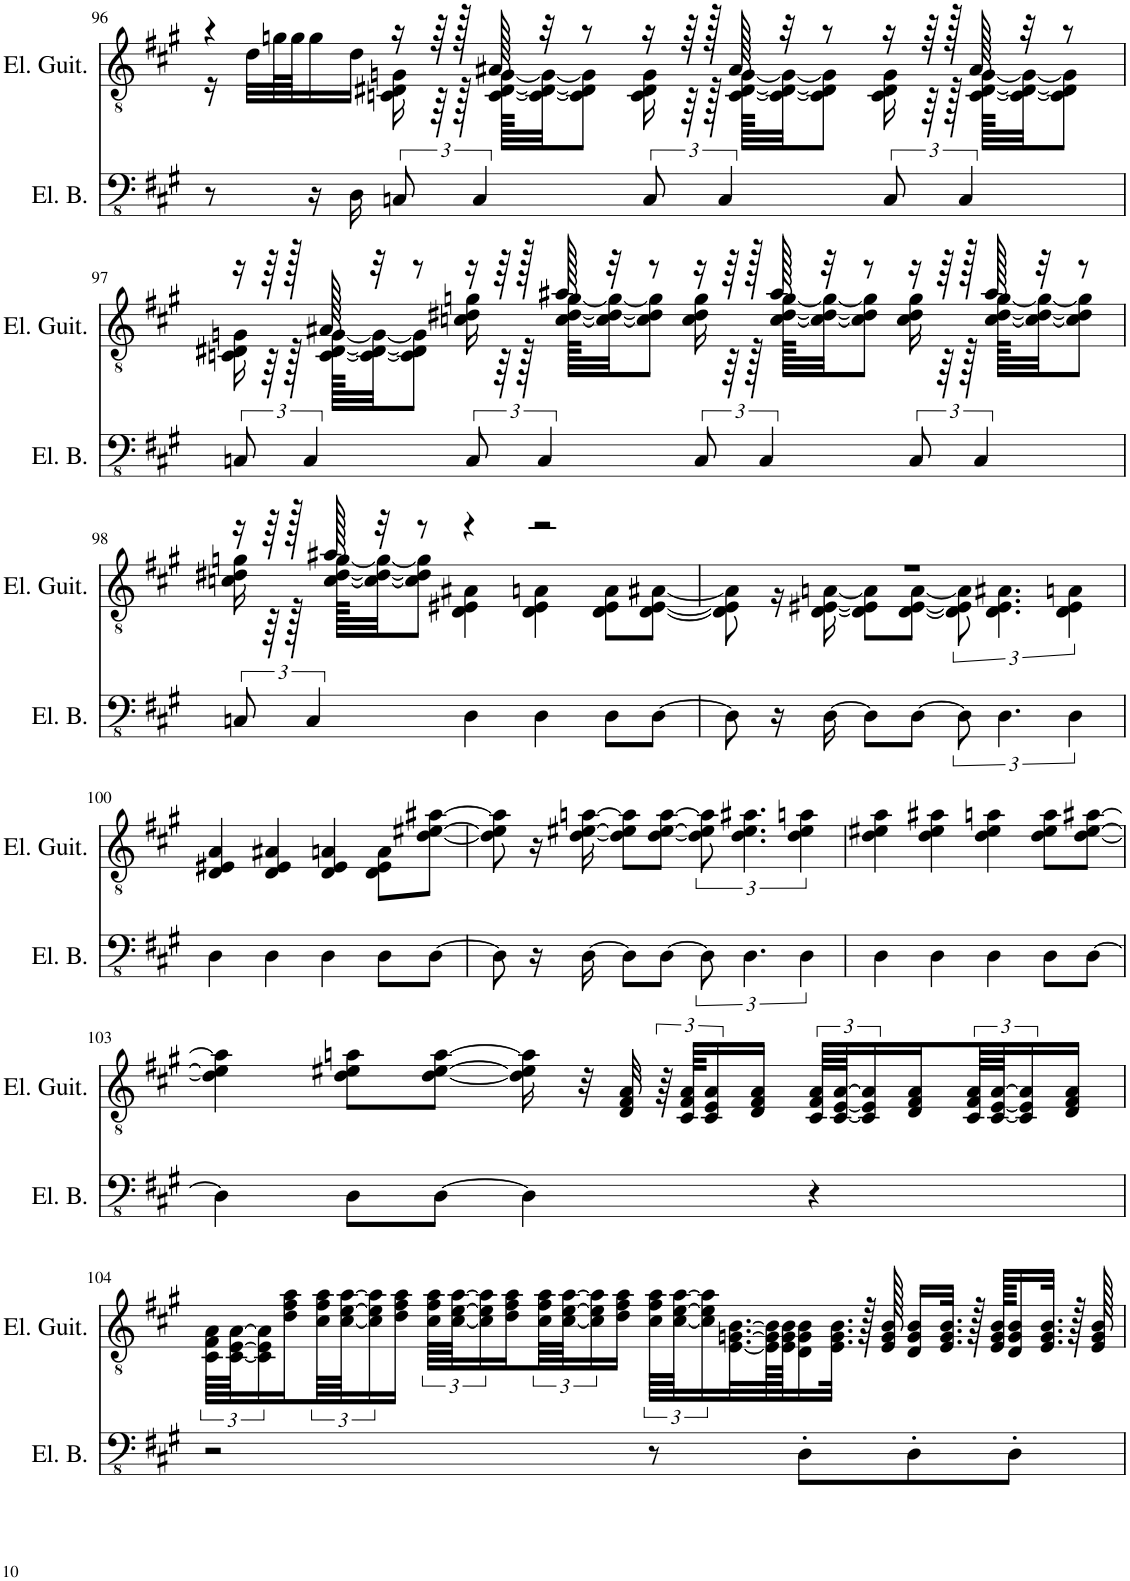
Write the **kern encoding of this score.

**kern	**kern
*part2	*part1
*staff2	*staff1
*I"Electric Bass	*I"Electric Guitar
*I'El. B.	*I'El. Guit.
!!LO:PB:g=z
*clefFv4	*clefGv2
*k[f#c#g#]	*k[f#c#g#]
*M4/4	*M4/4
=96	=96
*	*^
8r	4r	16r
.	.	32d\LLL
.	.	64gn\L
.	.	64g\JJ
16r	.	16g\
16DD\	.	16d\JJ
12CCn/	16r	16Cn\ 16D#X\ 16Gn\
.	64r	64r
.	128r	128r
6CC/	.	.
.	128A#X/	[128C\ [128D#\ [128G\KKLLL
.	32r	32C\_ 32D#\_ 32G\_JJ
.	8r	8C\] 8D#\] 8G\]J
12CC/	16r	16C\ 16D#\ 16G\
.	64r	64r
.	128r	128r
6CC/	.	.
.	128A#/	[128C\ [128D#\ [128G\KKLLL
.	32r	32C\_ 32D#\_ 32G\_JJ
.	8r	8C\] 8D#\] 8G\]J
12CC/	16r	16C\ 16D#\ 16G\
.	64r	64r
.	128r	128r
6CC/	.	.
.	128A#/	[128C\ [128D#\ [128G\KKLLL
.	32r	32C\_ 32D#\_ 32G\_JJ
.	8r	8C\] 8D#\] 8G\]J
!!LO:LB:g=z	!!
=97	=97	=97
12CCn/	16r	16Cn\ 16D#X\ 16Gn\
.	64r	64r
.	128r	128r
6CC/	.	.
.	128A#X/	[128C\ [128D#\ [128G\KKLLL
.	32r	32C\_ 32D#\_ 32G\_JJ
.	8r	8C\] 8D#\] 8G\]J
12CC/	16r	16cn\ 16d#X\ 16gn\
.	64r	64r
.	128r	128r
6CC/	.	.
.	128a#X/	[128c\ [128d#\ [128g\KKLLL
.	32r	32c\_ 32d#\_ 32g\_JJ
.	8r	8c\] 8d#\] 8g\]J
12CC/	16r	16c\ 16d#\ 16g\
.	64r	64r
.	128r	128r
6CC/	.	.
.	128a#/	[128c\ [128d#\ [128g\KKLLL
.	32r	32c\_ 32d#\_ 32g\_JJ
.	8r	8c\] 8d#\] 8g\]J
12CC/	16r	16c\ 16d#\ 16g\
.	64r	64r
.	128r	128r
6CC/	.	.
.	128a#/	[128c\ [128d#\ [128g\KKLLL
.	32r	32c\_ 32d#\_ 32g\_JJ
.	8r	8c\] 8d#\] 8g\]J
!!LO:LB:g=z	!!
=98	=98	=98
12CCn/	16r	16cn\ 16d#X\ 16gn\
.	64r	64r
.	128r	128r
6CC/	.	.
.	128a#X/	[128c\ [128d#\ [128g\KKLLL
.	32r	32c\_ 32d#\_ 32g\_JJ
.	8r	8c\] 8d#\] 8g\]J
4DD\	4r	4D\ 4E#X\ 4A#X\
4DD\	2r	4D\ 4E#\ 4An\
8DD\L	.	8D\ 8E#\ 8A\L
[8DD\J	.	[8D\ [8E#\ [8A#X\J
=99	=99	=99
8DD\]	1r	8D\] 8E#\] 8A#\]
16r	.	16r
[16DD\	.	[16D\ [16E#X\ [16An\
8DD\L]	.	8D\] 8E#\] 8A\]L
[8DD\J	.	[8D\ [8E#\ [8A\J
12DD\]	.	12D\] 12E#\] 12A\]
6.DD\	.	6.D\ 6.E#\ 6.A#X\
6DD\	.	6D\ 6E#\ 6An\
*	*v	*v
!!LO:LB:g=z
=100	=100
4DD\	4D/ 4E#X/ 4A/
4DD\	4D/ 4E#/ 4A#X/
4DD\	4D/ 4E#/ 4An/
8DD\L	8D\ 8E#\ 8A\L
[8DD\J	[8d\ [8e#X\ [8a#X\J
=101	=101
8DD\]	8d\] 8e#\] 8a#\]
16r	16r
[16DD\	[16d\ [16e#X\ [16an\
8DD\L]	8d\] 8e#\] 8a\]L
[8DD\J	[8d\ [8e#\ [8a\J
12DD\]	12d\] 12e#\] 12a\]
6.DD\	6.d\ 6.e#\ 6.a#X\
6DD\	6d\ 6e#\ 6an\
=102	=102
4DD\	4d\ 4e#X\ 4a\
4DD\	4d\ 4e#\ 4a#X\
4DD\	4d\ 4e#\ 4an\
8DD\L	8d\ 8e#\ 8a\L
[8DD\J	[8d\ [8e#\ [8a#X\J
!!LO:LB:g=z
=103	=103
4DD\]	4d\] 4e#\] 4a#\]
8DD\L	8d\ 8e#X\ 8an\L
[8DD\J	[8d\ [8e#\ [8a\J
4DD\]	16d\] 16e#\] 16a\]
.	32r
.	32D/ 32F#/ 32A/
.	96r
.	96C#/ 96F#/ 96A/KKLL
.	24C#/ 24E/ 24A/
.	16D/ 16F#/ 16A/JJ
4r	96C#/ 96F#/ 96A/LLLL
.	[96C#/ [96E/ [96A/JJ
.	24C#/] 24E/] 24A/]
.	16D/ 16F#/ 16A/
.	96C#/ 96F#/ 96A/LL
.	[96C#/ [96E/ [96A/JJ
.	24C#/] 24E/] 24A/]
.	16D/ 16F#/ 16A/JJ
!!LO:LB:g=z
=104	=104
2r	96C#\ 96F#\ 96A\LLLL
.	[96C#\ [96E\ [96A\JJ
.	24C#\] 24E\] 24A\]
.	16d\ 16f#\ 16a\
.	96c#\ 96f#\ 96a\LL
.	[96c#\ [96e\ [96a\JJ
.	24c#\] 24e\] 24a\]
.	16d\ 16f#\ 16a\JJ
.	96c#\ 96f#\ 96a\LLLL
.	[96c#\ [96e\ [96a\JJ
.	24c#\] 24e\] 24a\]
.	16d\ 16f#\ 16a\
.	96c#\ 96f#\ 96a\LL
.	[96c#\ [96e\ [96a\JJ
.	24c#\] 24e\] 24a\]
.	16d\ 16f#\ 16a\JJ
8r	96c#\ 96f#\ 96a\LLLL
.	[96c#\ [96e\ [96a\JJ
.	24c#\] 24e\] 24a\]
.	[32.E\ [32.Gn\ [32.B\L
.	128E\] 128G\] 128B\]LL
.	128E\ 128G\ 128B\JJJ
8DD'\L	16D\ 16G\ 16B\
.	32.E\ 32.G\ 32.B\JJk
.	128r
.	128E/ 128G/ 128B/
8DD'\	16D/ 16G/ 16B/LL
.	32.E/ 32.G/ 32.B/JJk
.	128r
.	128E/ 128G/ 128B/KKKLL
8DD'\J	16D/ 16G/ 16B/
.	32.E/ 32.G/ 32.B/JJk
.	128r
.	128E/ 128G/ 128B/
=	=
*-	*-
